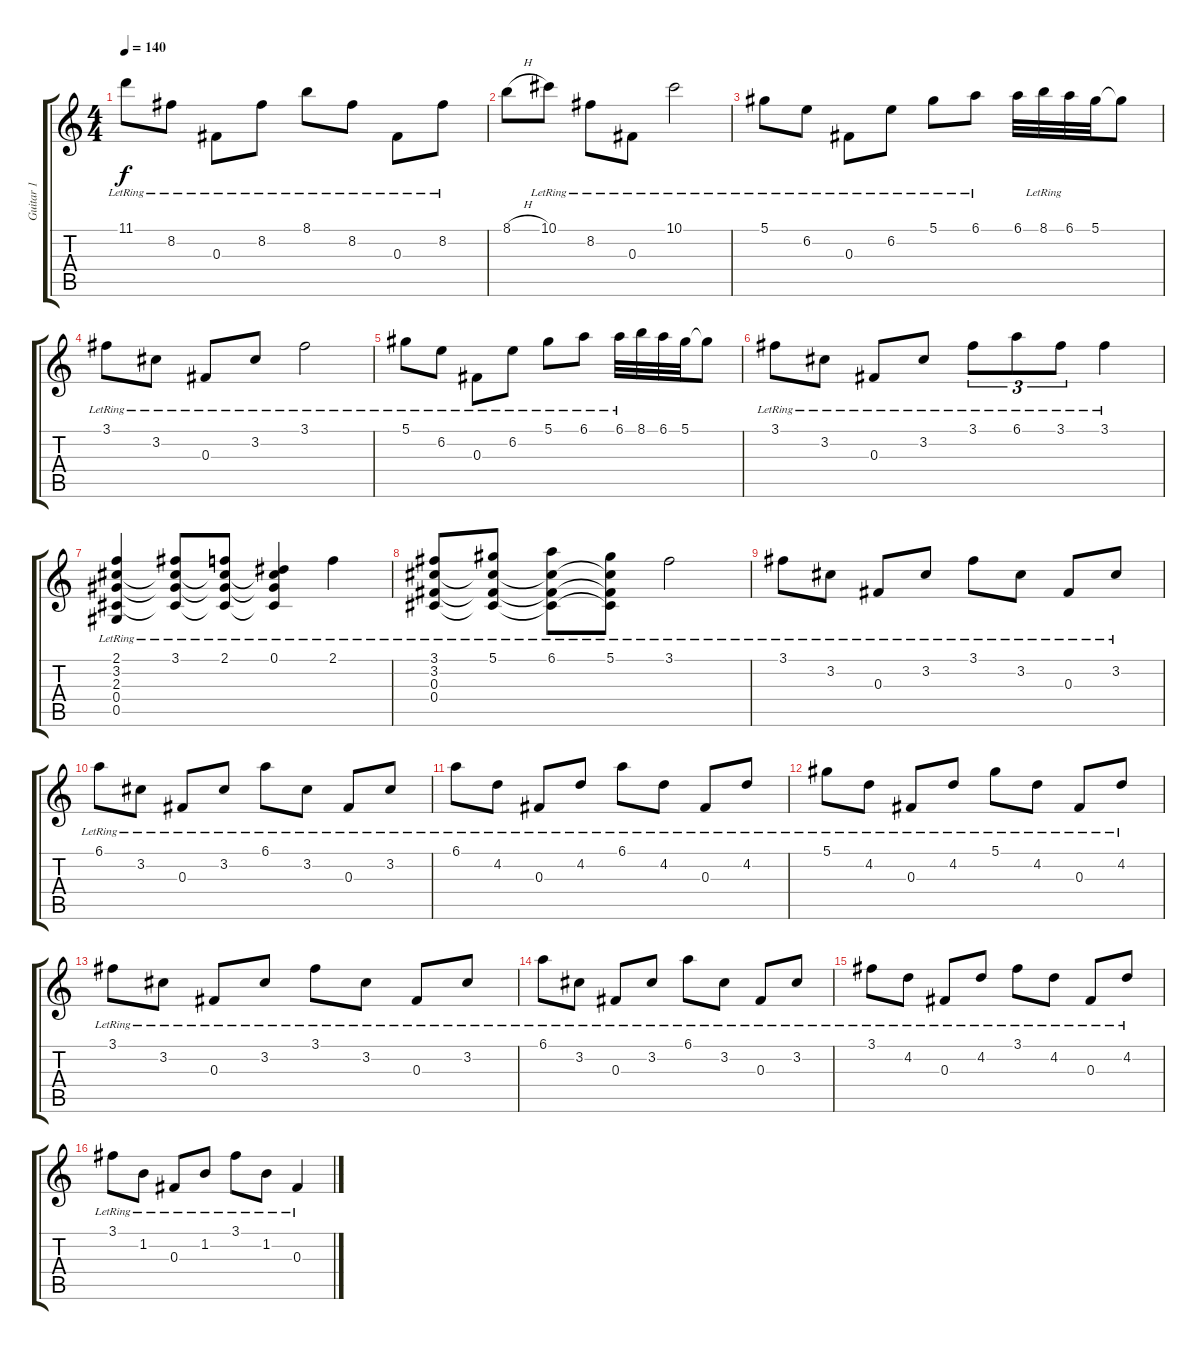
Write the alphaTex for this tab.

\track ("Guitar 1" "Guitar 1") {instrument acousticguitarsteel}
\staff {score tabs}
\tuning (Eb4 Bb3 Gb3 Db3 Ab2 Eb2) {hide}
\ts (4 4)
\tempo 140
\clef g2
\ks c
11.1{lr}.8{dy f} 8.2{lr}.8 0.3{lr}.8 8.2{lr}.8 8.1{lr}.8 8.2{lr}.8 0.3{lr}.8 8.2{lr}.8 |
8.1{h}.8 10.1{lr}.8 8.2{lr}.8 0.3{lr}.8 10.1{lr}.2 |
5.1{lr}.8 6.2{lr}.8 0.3{lr}.8 6.2{lr}.8 5.1{lr}.8 6.1{lr}.8 6.1.32 8.1{lr}.32 6.1.32 5.1.32 5.1{t}.8 |
3.1{lr}.8 3.2{lr}.8 0.3{lr}.8 3.2{lr}.8 3.1{lr}.2 |
5.1{lr}.8 6.2{lr}.8 0.3{lr}.8 6.2{lr}.8 5.1{lr}.8 6.1{lr}.8 6.1{lr}.32 8.1.32 6.1.32 5.1.32 5.1{t}.8 |
3.1{lr}.8 3.2{lr}.8 0.3{lr}.8 3.2{lr}.8 3.1{lr}.8{tu (3 2)} 6.1{lr}.8{tu (3 2)} 3.1{lr}.8{tu (3 2)} 3.1{lr}.4 |
(2.1{lr} 3.2{lr} 2.3{lr} 0.4{lr} 0.5{lr}).4 (3.1{lr} 3.2{t} 2.3{t} 0.4{t}).8 (2.1{lr} 3.2{t} 2.3{t} 0.4{t}).8 (0.1{lr} 3.2{t} 2.3{t} 0.4{t}).4 2.1{lr}.4 |
(3.1{lr} 3.2{lr} 0.3{lr} 0.4{lr}).8 (5.1{lr} 3.2{t} 0.3{t} 0.4{t}).8 (6.1{lr} 3.2{t} 0.3{t} 0.4{t}).8 (5.1{lr} 3.2{t} 0.3{t} 0.4{t}).8 3.1{lr}.2 |
3.1{lr}.8 3.2{lr}.8 0.3{lr}.8 3.2{lr}.8 3.1{lr}.8 3.2{lr}.8 0.3{lr}.8 3.2{lr}.8 |
6.1{lr}.8 3.2{lr}.8 0.3{lr}.8 3.2{lr}.8 6.1{lr}.8 3.2{lr}.8 0.3{lr}.8 3.2{lr}.8 |
6.1{lr}.8 4.2{lr}.8 0.3{lr}.8 4.2{lr}.8 6.1{lr}.8 4.2{lr}.8 0.3{lr}.8 4.2{lr}.8 |
5.1{lr}.8 4.2{lr}.8 0.3{lr}.8 4.2{lr}.8 5.1{lr}.8 4.2{lr}.8 0.3{lr}.8 4.2{lr}.8 |
3.1{lr}.8 3.2{lr}.8 0.3{lr}.8 3.2{lr}.8 3.1{lr}.8 3.2{lr}.8 0.3{lr}.8 3.2{lr}.8 |
6.1{lr}.8 3.2{lr}.8 0.3{lr}.8 3.2{lr}.8 6.1{lr}.8 3.2{lr}.8 0.3{lr}.8 3.2{lr}.8 |
3.1{lr}.8 4.2{lr}.8 0.3{lr}.8 4.2{lr}.8 3.1{lr}.8 4.2{lr}.8 0.3{lr}.8 4.2{lr}.8 |
3.1{lr}.8 1.2{lr}.8 0.3{lr}.8 1.2{lr}.8 3.1{lr}.8 1.2{lr}.8 0.3{lr}.4
